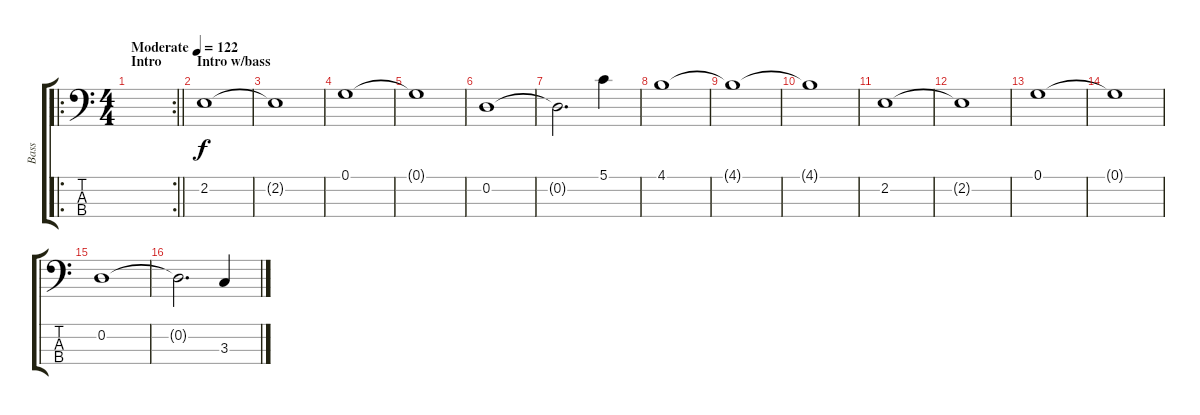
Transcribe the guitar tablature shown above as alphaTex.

\track ("Bass" "Bass") {instrument electricbassfinger}
\staff {score tabs}
\tuning (G2 D2 A1 D1) {hide}
\ro
\rc 2
\ts (4 4)
\section ("" "Intro")
\tempo (122 "Moderate")
\clef f4
\barLineRight lightlight
\ks c
|
\section ("" "Intro w/bass")
2.2.1 |
2.2{t}.1 |
0.1.1 |
0.1{t}.1 |
0.2.1 |
0.2{t}.2{d} 5.1.4 |
4.1.1 |
4.1{t}.1 |
4.1{t}.1 |
2.2.1 |
2.2{t}.1 |
0.1.1 |
0.1{t}.1 |
0.2.1 |
0.2{t}.2{d} 3.3.4
